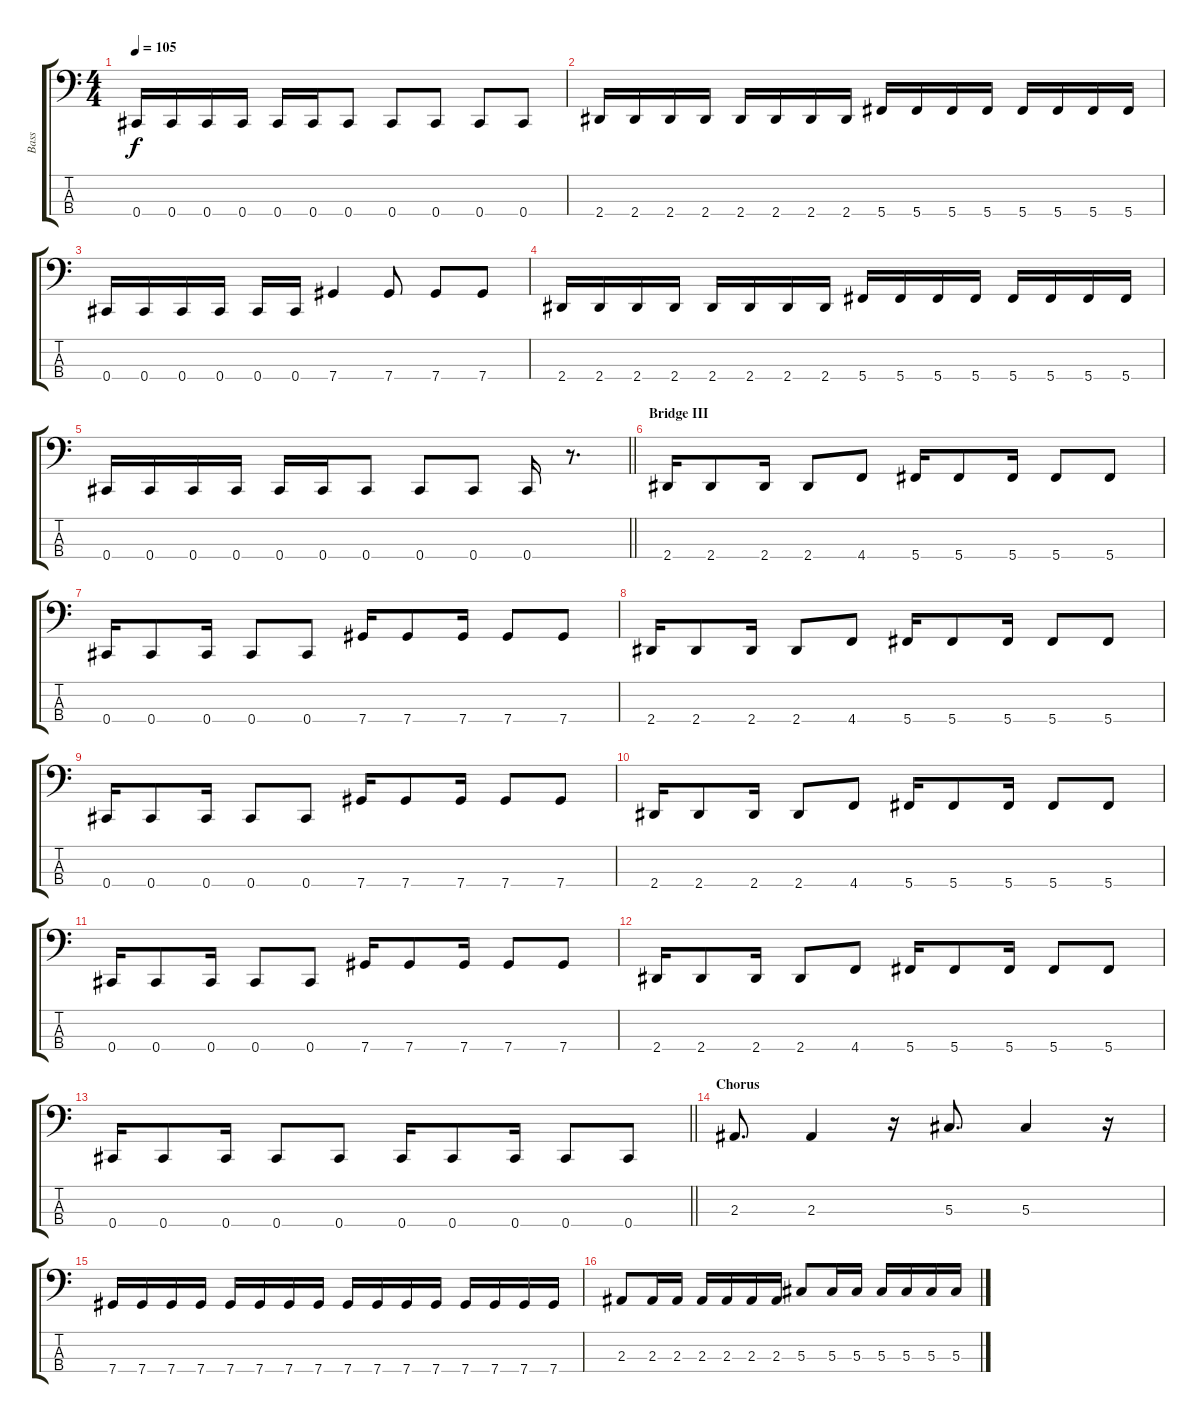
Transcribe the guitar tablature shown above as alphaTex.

\track ("Bass" "Bass") {instrument electricbasspick}
\staff {score tabs}
\tuning (Gb2 Db2 Ab1 Db1) {hide}
\ts (4 4)
\tempo 105
\clef f4
\ks c
0.4.16{dy f} 0.4.16 0.4.16 0.4.16 0.4.16 0.4.16 0.4.8 0.4.8 0.4.8 0.4.8 0.4.8 |
2.4.16 2.4.16 2.4.16 2.4.16 2.4.16 2.4.16 2.4.16 2.4.16 5.4.16 5.4.16 5.4.16 5.4.16 5.4.16 5.4.16 5.4.16 5.4.16 |
0.4.16 0.4.16 0.4.16 0.4.16 0.4.16 0.4.16 7.4.4 7.4.8 7.4.8 7.4.8 |
2.4.16 2.4.16 2.4.16 2.4.16 2.4.16 2.4.16 2.4.16 2.4.16 5.4.16 5.4.16 5.4.16 5.4.16 5.4.16 5.4.16 5.4.16 5.4.16 |
\barLineRight lightlight
0.4.16 0.4.16 0.4.16 0.4.16 0.4.16 0.4.16 0.4.8 0.4.8 0.4.8 0.4.16 r.8{d} |
\section ("" "Bridge III")
2.4.16 2.4.8 2.4.16 2.4.8 4.4.8 5.4.16 5.4.8 5.4.16 5.4.8 5.4.8 |
0.4.16 0.4.8 0.4.16 0.4.8 0.4.8 7.4.16 7.4.8 7.4.16 7.4.8 7.4.8 |
2.4.16 2.4.8 2.4.16 2.4.8 4.4.8 5.4.16 5.4.8 5.4.16 5.4.8 5.4.8 |
0.4.16 0.4.8 0.4.16 0.4.8 0.4.8 7.4.16 7.4.8 7.4.16 7.4.8 7.4.8 |
2.4.16 2.4.8 2.4.16 2.4.8 4.4.8 5.4.16 5.4.8 5.4.16 5.4.8 5.4.8 |
0.4.16 0.4.8 0.4.16 0.4.8 0.4.8 7.4.16 7.4.8 7.4.16 7.4.8 7.4.8 |
2.4.16 2.4.8 2.4.16 2.4.8 4.4.8 5.4.16 5.4.8 5.4.16 5.4.8 5.4.8 |
\barLineRight lightlight
0.4.16 0.4.8 0.4.16 0.4.8 0.4.8 0.4.16 0.4.8 0.4.16 0.4.8 0.4.8 |
\section ("" "Chorus")
2.3.8{d} 2.3.4 r.16 5.3.8{d} 5.3.4 r.16 |
7.4.16 7.4.16 7.4.16 7.4.16 7.4.16 7.4.16 7.4.16 7.4.16 7.4.16 7.4.16 7.4.16 7.4.16 7.4.16 7.4.16 7.4.16 7.4.16 |
2.3.8 2.3.16 2.3.16 2.3.16 2.3.16 2.3.16 2.3.16 5.3.8 5.3.16 5.3.16 5.3.16 5.3.16 5.3.16 5.3.16
